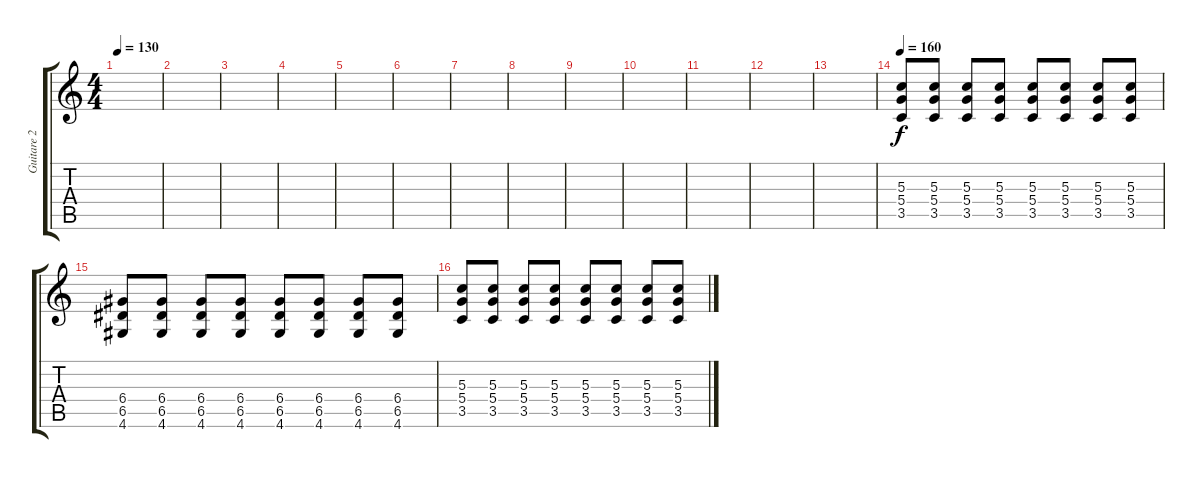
\track ("Guitare 2" "Guitare 2") {instrument distortionguitar}
\staff {score tabs}
\tuning (E4 B3 G3 D3 A2 E2) {hide}
\ts (4 4)
\tempo 130
\clef g2
\ks c
|
|
|
|
|
|
|
|
|
|
|
|
|
\tempo 160
(5.3 5.4 3.5).8{instrument distortionguitar} (5.3 5.4 3.5).8 (5.3 5.4 3.5).8 (5.3 5.4 3.5).8 (5.3 5.4 3.5).8 (5.3 5.4 3.5).8 (5.3 5.4 3.5).8 (5.3 5.4 3.5).8 |
(6.4 6.5 4.6).8 (6.4 6.5 4.6).8 (6.4 6.5 4.6).8 (6.4 6.5 4.6).8 (6.4 6.5 4.6).8 (6.4 6.5 4.6).8 (6.4 6.5 4.6).8 (6.4 6.5 4.6).8 |
(5.3 5.4 3.5).8{instrument distortionguitar} (5.3 5.4 3.5).8 (5.3 5.4 3.5).8 (5.3 5.4 3.5).8 (5.3 5.4 3.5).8 (5.3 5.4 3.5).8 (5.3 5.4 3.5).8 (5.3 5.4 3.5).8
